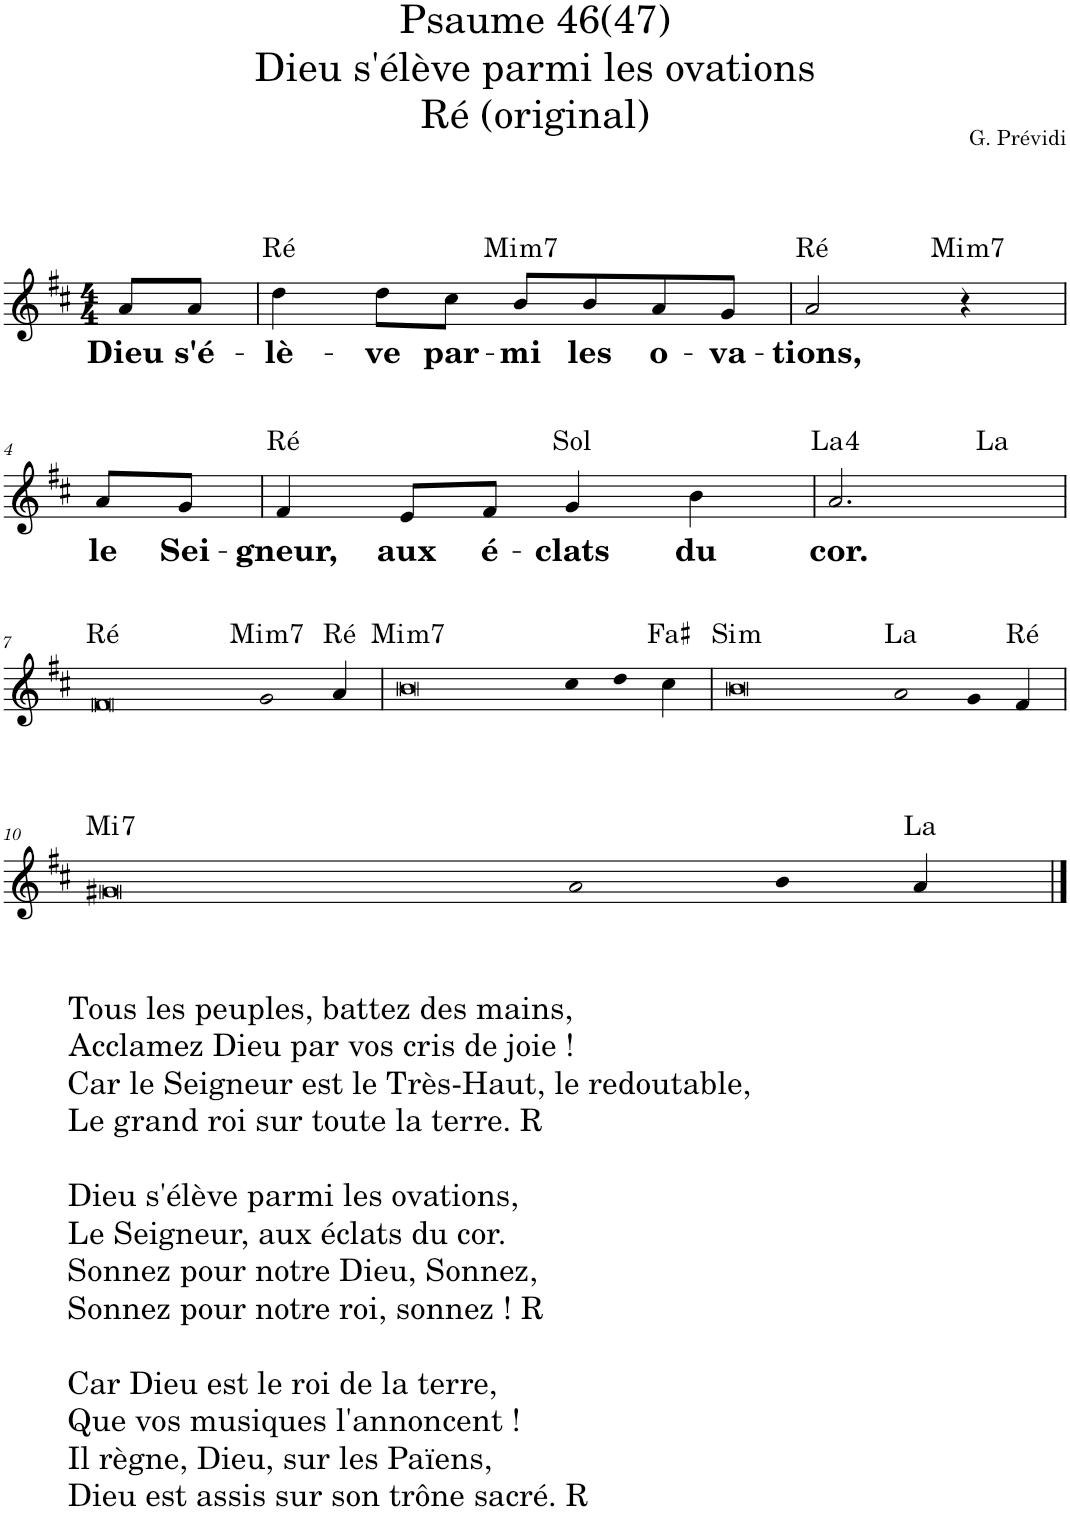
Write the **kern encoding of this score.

**kern	**text	**harte
*part1	*part1	*part1
*staff1	*staff1	*
*I"Piano	*	*
*I'Pno.	*	*
*clefG2	*	*
*k[f#c#]	*	*
*M4/4	*	*
=1	=1	=1
!	!LO:LY:b	!
8a/L	Dieu	.
!	!LO:LY:b	!
8a/J	s'é-	.
=2	=2	=2
!	!LO:LY:b	!
4dd\	-lè-	D:maj
!	!LO:LY:b	!
8dd\L	-ve	.
!	!LO:LY:b	!
8cc#\J	par-	.
!	!LO:LY:b	!LO:H:kt=m7
8b/L	-mi	E:min7
!	!LO:LY:b	!
8b/	les	.
!	!LO:LY:b	!
8a/	o-	.
!	!LO:LY:b	!
8g/J	-va-	.
=3	=3	=3
!	!LO:LY:b	!
2a/	-tions,	D:maj
!	!	!LO:H:kt=m7
4r	.	E:min7
!!LO:LB:g=z
=4	=4	=4
!	!LO:LY:b	!
8a/L	le	.
!	!LO:LY:b	!
8g/J	Sei-	.
=5	=5	=5
!	!LO:LY:b	!
4f#/	-gneur,	D:maj
!	!LO:LY:b	!
8e/L	aux	.
!	!LO:LY:b	!
8f#/J	é-	.
!	!LO:LY:b	!
4g/	-clats	G:maj
!	!LO:LY:b	!
4b\	du	.
=6	=6	=6
!	!LO:LY:b	!
*^	*	*
2.a/	2ryy	cor.	A:maj(4)
.	4ryy	.	A:maj
*v	*v	*	*
!!LO:LB:g=z
=7	=7	=7
[1f#	.	D:maj
1ryy	.	.
!	!	!LO:H:kt=m7
2g	.	E:min7
4a/	.	D:maj
=8	=8	=8
!	!	!LO:H:kt=m7
[1b	.	E:min7
1f#]	.	.
4cc#	.	.
4dd	.	.
4cc#\	.	F#:maj
=9	=9	=9
!	!	!LO:H:kt=m
[1b	.	B:min
1b]	.	.
2a	.	A:maj
4g	.	.
4f#/	.	D:maj
!!LO:LB:g=z
=10	=10	=10
!LO:TX:b:t=Tous les peuples, battez des mains,	!	!
!LO:TX:b:t=Acclamez Dieu par vos cris de joie !	!	!
!LO:TX:b:t=Car le Seigneur est le Très-Haut, le redoutable,	!	!
!LO:TX:b:t=Le grand roi sur toute la terre. R	!	!
!LO:TX:b:t=Dieu s'élève parmi les ovations,	!	!
!LO:TX:b:t=Le Seigneur, aux éclats du cor.	!	!
!LO:TX:b:t=Sonnez pour notre Dieu, Sonnez,	!	!
!LO:TX:b:t=Sonnez pour notre roi, sonnez ! R	!	!
!LO:TX:b:t=Car Dieu est le roi de la terre,	!	!
!LO:TX:b:t=Que vos musiques l'annoncent !	!	!
!LO:TX:b:t=Il règne, Dieu, sur les Païens,	!	!
!LO:TX:b:t=Dieu est assis sur son trône sacré. R	!	!
!	!	!LO:H:kt=7
[1g#X	.	E:7
1b]	.	.
2a	.	.
4b	.	.
4a/	.	A:maj
==11	==11	==11
1g#]	.	.
=	=	=
*-	*-	*-
